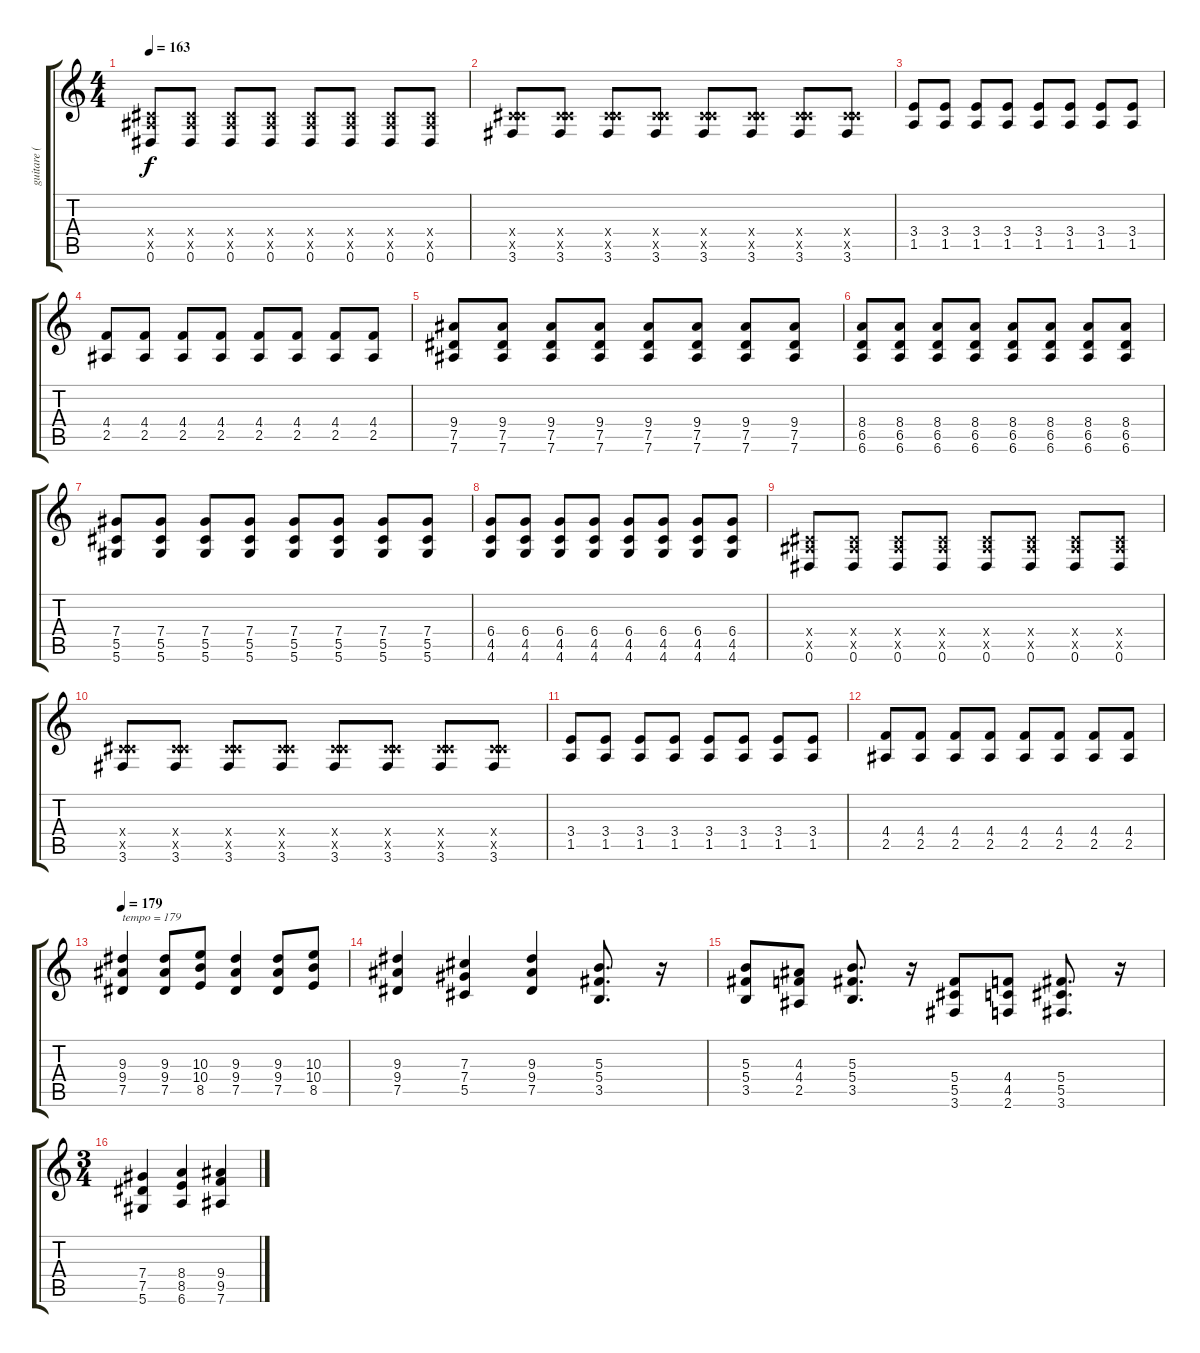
\track ("guitare ( Daniel ) " "guitare ( ") {instrument distortionguitar}
\staff {score tabs}
\tuning (Eb4 Bb3 Gb3 Db3 Ab2 Eb2) {hide}
\ts (4 4)
\tempo 163
\clef g2
\ks c
(0.4{x} 2.5{x} 0.6).8{dy f} (0.4{x} 2.5{x} 0.6).8 (0.4{x} 2.5{x} 0.6).8 (0.4{x} 2.5{x} 0.6).8 (0.4{x} 2.5{x} 0.6).8 (0.4{x} 2.5{x} 0.6).8 (0.4{x} 2.5{x} 0.6).8 (0.4{x} 2.5{x} 0.6).8 |
(0.4{x} 5.5{x} 3.6).8 (0.4{x} 5.5{x} 3.6).8 (0.4{x} 5.5{x} 3.6).8 (0.4{x} 5.5{x} 3.6).8 (0.4{x} 5.5{x} 3.6).8 (0.4{x} 5.5{x} 3.6).8 (0.4{x} 5.5{x} 3.6).8 (0.4{x} 5.5{x} 3.6).8 |
(3.4 1.5).8 (3.4 1.5).8 (3.4 1.5).8 (3.4 1.5).8 (3.4 1.5).8 (3.4 1.5).8 (3.4 1.5).8 (3.4 1.5).8 |
(4.4 2.5).8 (4.4 2.5).8 (4.4 2.5).8 (4.4 2.5).8 (4.4 2.5).8 (4.4 2.5).8 (4.4 2.5).8 (4.4 2.5).8 |
(9.4 7.5 7.6).8 (9.4 7.5 7.6).8 (9.4 7.5 7.6).8 (9.4 7.5 7.6).8 (9.4 7.5 7.6).8 (9.4 7.5 7.6).8 (9.4 7.5 7.6).8 (9.4 7.5 7.6).8 |
(8.4 6.5 6.6).8 (8.4 6.5 6.6).8 (8.4 6.5 6.6).8 (8.4 6.5 6.6).8 (8.4 6.5 6.6).8 (8.4 6.5 6.6).8 (8.4 6.5 6.6).8 (8.4 6.5 6.6).8 |
(7.4 5.5 5.6).8 (7.4 5.5 5.6).8 (7.4 5.5 5.6).8 (7.4 5.5 5.6).8 (7.4 5.5 5.6).8 (7.4 5.5 5.6).8 (7.4 5.5 5.6).8 (7.4 5.5 5.6).8 |
(6.4 4.5 4.6).8 (6.4 4.5 4.6).8 (6.4 4.5 4.6).8 (6.4 4.5 4.6).8 (6.4 4.5 4.6).8 (6.4 4.5 4.6).8 (6.4 4.5 4.6).8 (6.4 4.5 4.6).8 |
(0.4{x} 2.5{x} 0.6).8 (0.4{x} 2.5{x} 0.6).8 (0.4{x} 2.5{x} 0.6).8 (0.4{x} 2.5{x} 0.6).8 (0.4{x} 2.5{x} 0.6).8 (0.4{x} 2.5{x} 0.6).8 (0.4{x} 2.5{x} 0.6).8 (0.4{x} 2.5{x} 0.6).8 |
(0.4{x} 5.5{x} 3.6).8 (0.4{x} 5.5{x} 3.6).8 (0.4{x} 5.5{x} 3.6).8 (0.4{x} 5.5{x} 3.6).8 (0.4{x} 5.5{x} 3.6).8 (0.4{x} 5.5{x} 3.6).8 (0.4{x} 5.5{x} 3.6).8 (0.4{x} 5.5{x} 3.6).8 |
(3.4 1.5).8 (3.4 1.5).8 (3.4 1.5).8 (3.4 1.5).8 (3.4 1.5).8 (3.4 1.5).8 (3.4 1.5).8 (3.4 1.5).8 |
(4.4 2.5).8 (4.4 2.5).8 (4.4 2.5).8 (4.4 2.5).8 (4.4 2.5).8 (4.4 2.5).8 (4.4 2.5).8 (4.4 2.5).8 |
\tempo 179
(9.3 9.4 7.5).4{txt "tempo = 179"} (9.3 9.4 7.5).8 (10.3 10.4 8.5).8 (9.3 9.4 7.5).4 (9.3 9.4 7.5).8 (10.3 10.4 8.5).8 |
(9.3 9.4 7.5).4 (7.3 7.4 5.5).4 (9.3 9.4 7.5).4 (5.3 5.4 3.5).8{d} r.16 |
(5.3 5.4 3.5).8 (4.3 4.4 2.5).8 (5.3 5.4 3.5).8{d} r.16 (5.4 5.5 3.6).8 (4.4 4.5 2.6).8 (5.4 5.5 3.6).8{d} r.16 |
\ts (3 4)
(7.4 7.5 5.6).4 (8.4 8.5 6.6).4 (9.4 9.5 7.6).4
